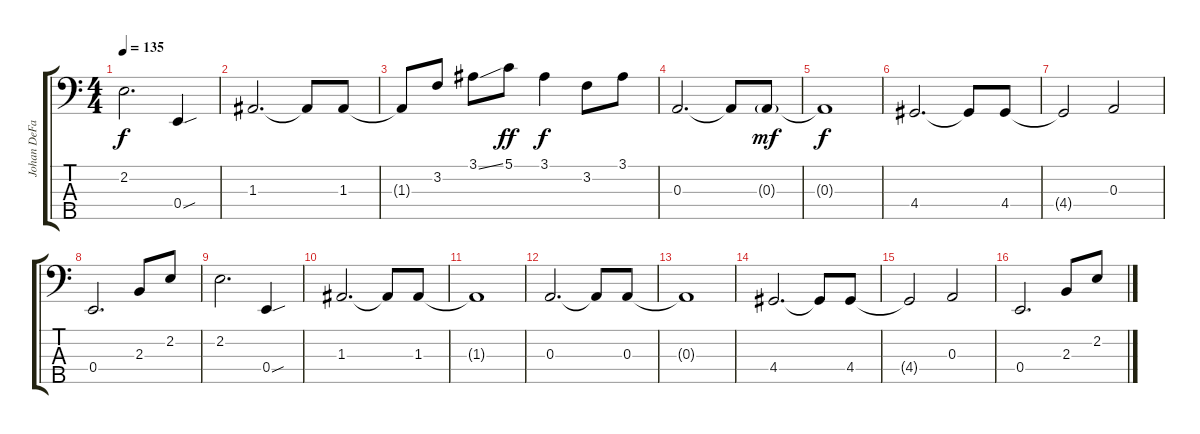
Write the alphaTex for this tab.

\track ("Johan DeFarfalla" "Johan DeFa") {instrument electricbassfinger}
\staff {score tabs}
\tuning (G2 D2 A1 E1 B0) {hide}
\ts (4 4)
\tempo 135
\clef f4
\ks c
2.2.2{d dy f} 0.4{sou}.4 |
1.3.2{d} 1.3{t}.8 1.3.8 |
1.3{t}.8 3.2.8 3.1{ss}.8 5.1.8{dy ff} 3.1.4{dy f} 3.2.8 3.1.8 |
0.3.2{d} 0.3{t}.8 0.3{g}.8{dy mf} |
0.3{t}.1{dy f} |
4.4.2{d} 4.4{t}.8 4.4.8 |
4.4{t}.2 0.3.2 |
0.4.2{d} 2.3.8 2.2.8 |
2.2.2{d} 0.4{sou}.4 |
1.3.2{d} 1.3{t}.8 1.3.8 |
1.3{t}.1 |
0.3.2{d} 0.3{t}.8 0.3.8 |
0.3{t}.1 |
4.4.2{d} 4.4{t}.8 4.4.8 |
4.4{t}.2 0.3.2 |
0.4.2{d} 2.3.8 2.2.8
